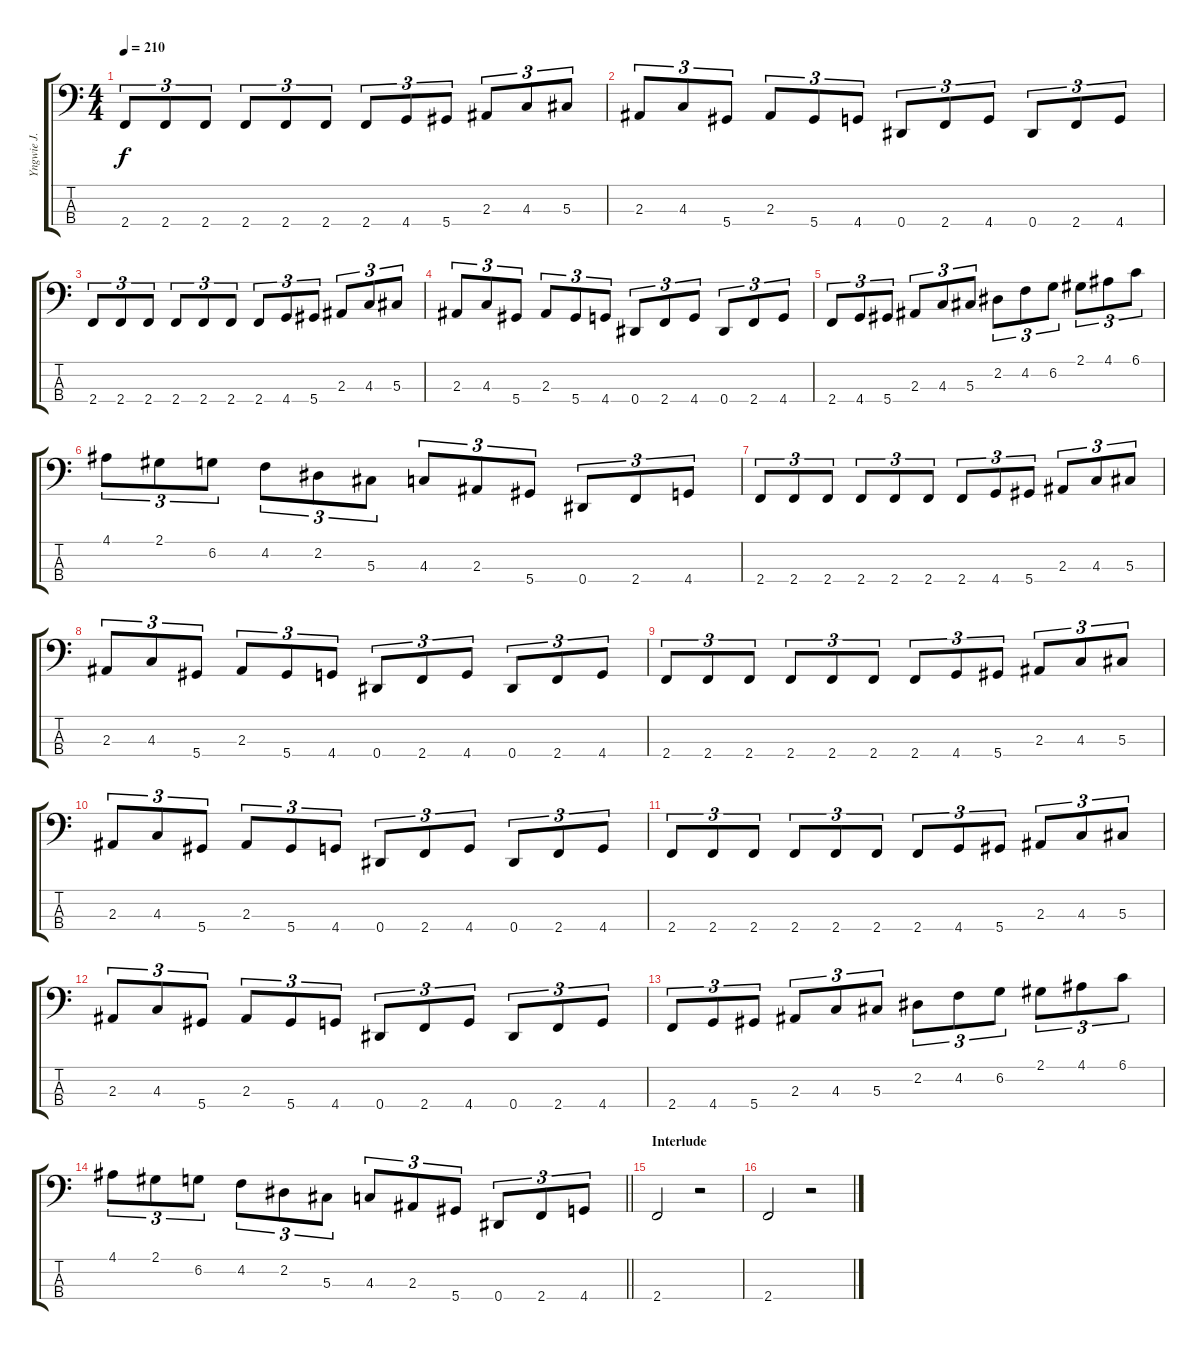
\track ("Yngwie J. Malmsteen " "Yngwie J. ") {instrument electricbasspick}
\staff {score tabs}
\tuning (Gb2 Db2 Ab1 Eb1) {hide}
\ts (4 4)
\tempo 210
\clef f4
\ks c
2.4.8{tu (3 2) dy f} 2.4.8{tu (3 2)} 2.4.8{tu (3 2)} 2.4.8{tu (3 2)} 2.4.8{tu (3 2)} 2.4.8{tu (3 2)} 2.4.8{tu (3 2)} 4.4.8{tu (3 2)} 5.4.8{tu (3 2)} 2.3.8{tu (3 2)} 4.3.8{tu (3 2)} 5.3.8{tu (3 2)} |
2.3.8{tu (3 2)} 4.3.8{tu (3 2)} 5.4.8{tu (3 2)} 2.3.8{tu (3 2)} 5.4.8{tu (3 2)} 4.4.8{tu (3 2)} 0.4.8{tu (3 2)} 2.4.8{tu (3 2)} 4.4.8{tu (3 2)} 0.4.8{tu (3 2)} 2.4.8{tu (3 2)} 4.4.8{tu (3 2)} |
2.4.8{tu (3 2)} 2.4.8{tu (3 2)} 2.4.8{tu (3 2)} 2.4.8{tu (3 2)} 2.4.8{tu (3 2)} 2.4.8{tu (3 2)} 2.4.8{tu (3 2)} 4.4.8{tu (3 2)} 5.4.8{tu (3 2)} 2.3.8{tu (3 2)} 4.3.8{tu (3 2)} 5.3.8{tu (3 2)} |
2.3.8{tu (3 2)} 4.3.8{tu (3 2)} 5.4.8{tu (3 2)} 2.3.8{tu (3 2)} 5.4.8{tu (3 2)} 4.4.8{tu (3 2)} 0.4.8{tu (3 2)} 2.4.8{tu (3 2)} 4.4.8{tu (3 2)} 0.4.8{tu (3 2)} 2.4.8{tu (3 2)} 4.4.8{tu (3 2)} |
2.4.8{tu (3 2)} 4.4.8{tu (3 2)} 5.4.8{tu (3 2)} 2.3.8{tu (3 2)} 4.3.8{tu (3 2)} 5.3.8{tu (3 2)} 2.2.8{tu (3 2)} 4.2.8{tu (3 2)} 6.2.8{tu (3 2)} 2.1.8{tu (3 2)} 4.1.8{tu (3 2)} 6.1.8{tu (3 2)} |
4.1.8{tu (3 2)} 2.1.8{tu (3 2)} 6.2.8{tu (3 2)} 4.2.8{tu (3 2)} 2.2.8{tu (3 2)} 5.3.8{tu (3 2)} 4.3.8{tu (3 2)} 2.3.8{tu (3 2)} 5.4.8{tu (3 2)} 0.4.8{tu (3 2)} 2.4.8{tu (3 2)} 4.4.8{tu (3 2)} |
2.4.8{tu (3 2)} 2.4.8{tu (3 2)} 2.4.8{tu (3 2)} 2.4.8{tu (3 2)} 2.4.8{tu (3 2)} 2.4.8{tu (3 2)} 2.4.8{tu (3 2)} 4.4.8{tu (3 2)} 5.4.8{tu (3 2)} 2.3.8{tu (3 2)} 4.3.8{tu (3 2)} 5.3.8{tu (3 2)} |
2.3.8{tu (3 2)} 4.3.8{tu (3 2)} 5.4.8{tu (3 2)} 2.3.8{tu (3 2)} 5.4.8{tu (3 2)} 4.4.8{tu (3 2)} 0.4.8{tu (3 2)} 2.4.8{tu (3 2)} 4.4.8{tu (3 2)} 0.4.8{tu (3 2)} 2.4.8{tu (3 2)} 4.4.8{tu (3 2)} |
2.4.8{tu (3 2)} 2.4.8{tu (3 2)} 2.4.8{tu (3 2)} 2.4.8{tu (3 2)} 2.4.8{tu (3 2)} 2.4.8{tu (3 2)} 2.4.8{tu (3 2)} 4.4.8{tu (3 2)} 5.4.8{tu (3 2)} 2.3.8{tu (3 2)} 4.3.8{tu (3 2)} 5.3.8{tu (3 2)} |
2.3.8{tu (3 2)} 4.3.8{tu (3 2)} 5.4.8{tu (3 2)} 2.3.8{tu (3 2)} 5.4.8{tu (3 2)} 4.4.8{tu (3 2)} 0.4.8{tu (3 2)} 2.4.8{tu (3 2)} 4.4.8{tu (3 2)} 0.4.8{tu (3 2)} 2.4.8{tu (3 2)} 4.4.8{tu (3 2)} |
2.4.8{tu (3 2)} 2.4.8{tu (3 2)} 2.4.8{tu (3 2)} 2.4.8{tu (3 2)} 2.4.8{tu (3 2)} 2.4.8{tu (3 2)} 2.4.8{tu (3 2)} 4.4.8{tu (3 2)} 5.4.8{tu (3 2)} 2.3.8{tu (3 2)} 4.3.8{tu (3 2)} 5.3.8{tu (3 2)} |
2.3.8{tu (3 2)} 4.3.8{tu (3 2)} 5.4.8{tu (3 2)} 2.3.8{tu (3 2)} 5.4.8{tu (3 2)} 4.4.8{tu (3 2)} 0.4.8{tu (3 2)} 2.4.8{tu (3 2)} 4.4.8{tu (3 2)} 0.4.8{tu (3 2)} 2.4.8{tu (3 2)} 4.4.8{tu (3 2)} |
2.4.8{tu (3 2)} 4.4.8{tu (3 2)} 5.4.8{tu (3 2)} 2.3.8{tu (3 2)} 4.3.8{tu (3 2)} 5.3.8{tu (3 2)} 2.2.8{tu (3 2)} 4.2.8{tu (3 2)} 6.2.8{tu (3 2)} 2.1.8{tu (3 2)} 4.1.8{tu (3 2)} 6.1.8{tu (3 2)} |
\barLineRight lightlight
4.1.8{tu (3 2)} 2.1.8{tu (3 2)} 6.2.8{tu (3 2)} 4.2.8{tu (3 2)} 2.2.8{tu (3 2)} 5.3.8{tu (3 2)} 4.3.8{tu (3 2)} 2.3.8{tu (3 2)} 5.4.8{tu (3 2)} 0.4.8{tu (3 2)} 2.4.8{tu (3 2)} 4.4.8{tu (3 2)} |
\section ("" "Interlude")
2.4.2 r.2 |
2.4.2 r.2
